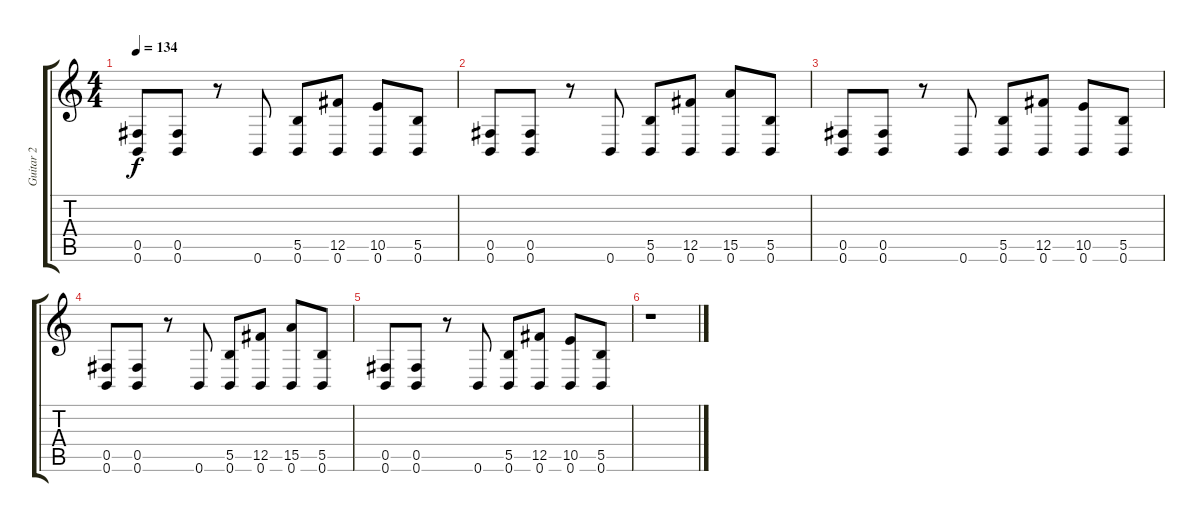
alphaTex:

\track ("Guitar 2" "Guitar 2") {instrument overdrivenguitar}
\staff {score tabs}
\tuning (Db4 Ab3 E3 B2 Gb2 B1) {hide}
\ts (4 4)
\tempo 134
\clef g2
\ks c
(0.5 0.6).8{dy f} (0.5 0.6).8 r.8 0.6.8 (5.5 0.6).8 (12.5 0.6).8 (10.5 0.6).8 (5.5 0.6).8 |
(0.5 0.6).8 (0.5 0.6).8 r.8 0.6.8 (5.5 0.6).8 (12.5 0.6).8 (15.5 0.6).8 (5.5 0.6).8 |
(0.5 0.6).8 (0.5 0.6).8 r.8 0.6.8 (5.5 0.6).8 (12.5 0.6).8 (10.5 0.6).8 (5.5 0.6).8 |
(0.5 0.6).8 (0.5 0.6).8 r.8 0.6.8 (5.5 0.6).8 (12.5 0.6).8 (15.5 0.6).8 (5.5 0.6).8 |
(0.5 0.6).8 (0.5 0.6).8 r.8 0.6.8 (5.5 0.6).8 (12.5 0.6).8 (10.5 0.6).8 (5.5 0.6).8 |
r.1
